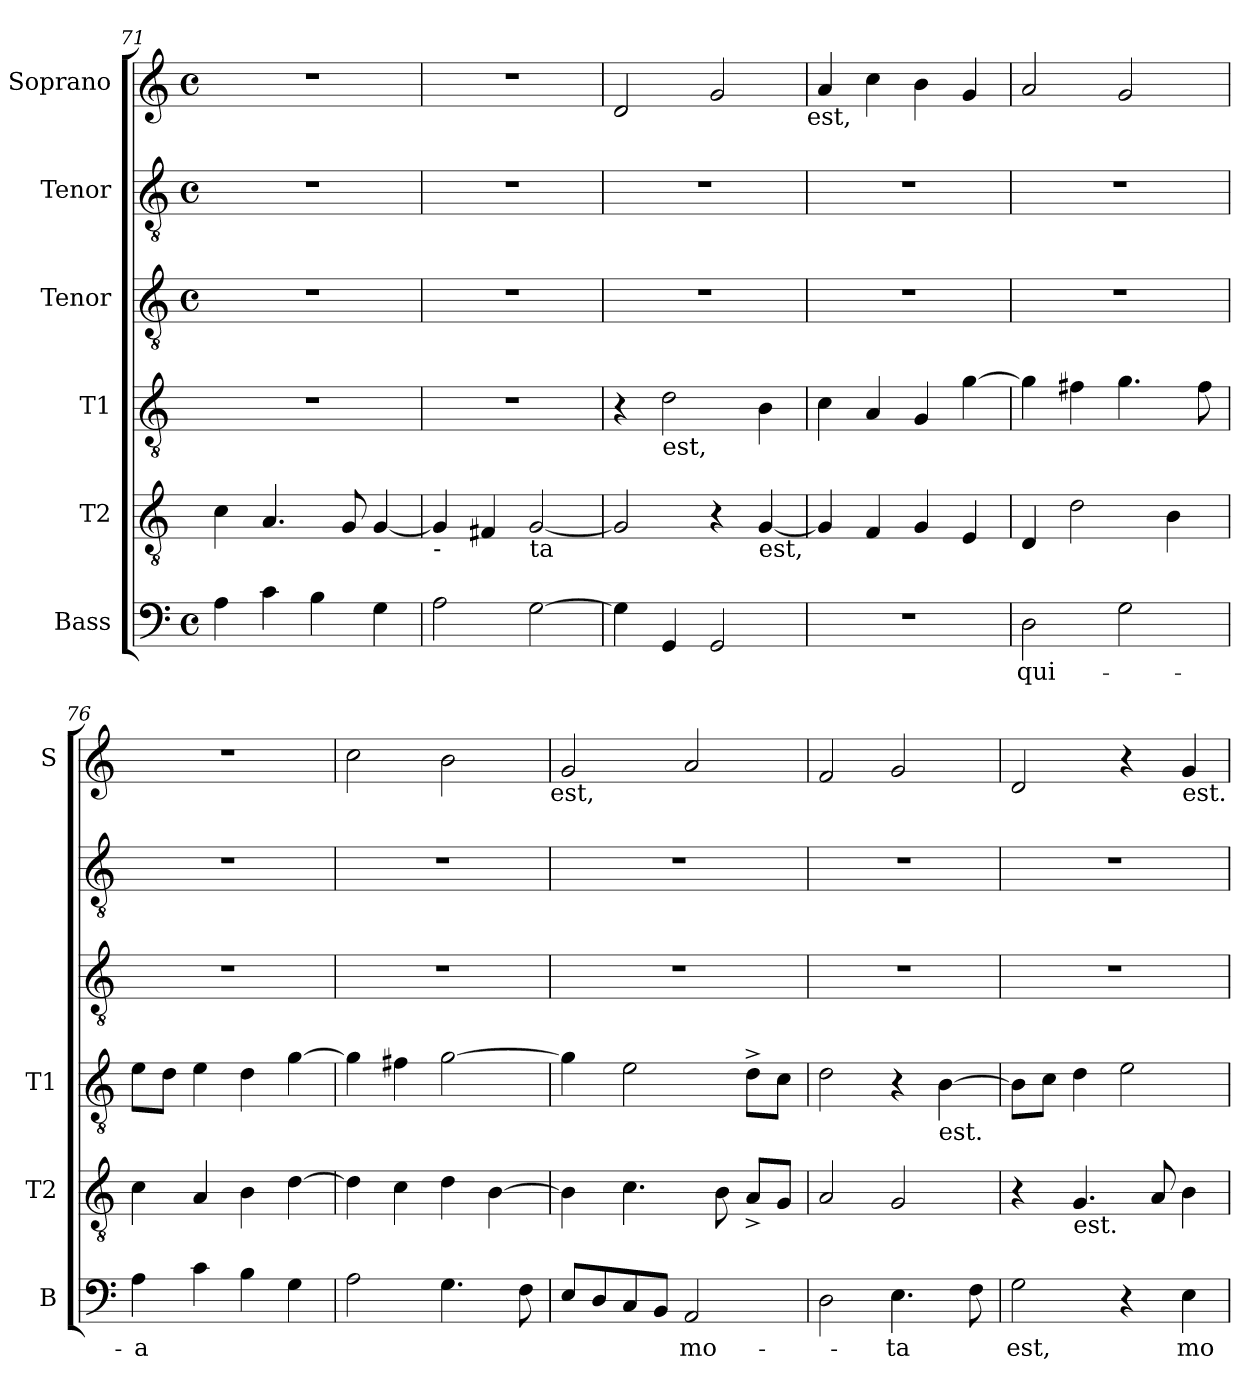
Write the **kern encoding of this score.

**kern	**text	**kern	**kern	**kern	**kern	**kern
*part6	*part6	*part5	*part4	*part3	*part2	*part1
*staff6	*staff6	*staff5	*staff4	*staff3	*staff2	*staff1
*I"Bass	*	*I"T2	*I"T1	*I"Tenor	*I"Tenor	*I"Soprano
*I'B	*	*I'T2	*I'T1	*	*	*I'S
*clefF4	*	*clefGv2	*clefGv2	*clefGv2	*clefGv2	*clefG2
*k[]	*	*k[]	*k[]	*k[]	*k[]	*k[]
*C:	*	*C:	*C:	*C:	*C:	*C:
*M4/4	*	*	*	*M4/4	*M4/4	*M4/4
*met(c)	*	*	*	*met(c)	*met(c)	*met(c)
=71	=71	=71	=71	=71	=71	=71
4A\	.	4c\	1r	1r	1r	1r
4c\	.	4.A/	.	.	.	.
4B\	.	.	.	.	.	.
.	.	8G/	.	.	.	.
4G\	.	[>4G/	.	.	.	.
!!LO:PB:g=z
=72	=72	=72	=72	=72	=72	=72
!	!	!LO:TX:b:t=-	!	!	!	!
2A\	.	4G/]	1r	1r	1r	1r
.	.	4F#/	.	.	.	.
!	!	!LO:TX:b:t=ta	!	!	!	!
[>2G\	.	[<2G/	.	.	.	.
=73	=73	=73	=73	=73	=73	=73
4G\]	.	2G/]	4r	1r	1r	2d/
!	!	!	!LO:TX:b:t=est,	!	!	!
4GG/	.	.	2d\	.	.	.
2GG/	.	4r	.	.	.	2g/
!	!	!LO:TX:b:t=est,	!	!	!	!
.	.	[<4G/	4B\	.	.	.
!	!	!	!	!	!	!LO:TX:b:t=est,
=74	=74	=74	=74	=74	=74	=74
1r	.	4G/]	4c\	1r	1r	4a/
.	.	4F/	4A/	.	.	4cc\
.	.	4G/	4G/	.	.	4b\
.	.	4E/	[>4g\	.	.	4g/
=75	=75	=75	=75	=75	=75	=75
!	!LO:LY:b	!	!	!	!	!
2D\	qui-	4D/	4g\]	1r	1r	2a/
.	.	2d\	4f#\	.	.	.
2G\	.	.	4.g\	.	.	2g/
.	.	4B\	.	.	.	.
.	.	.	8f#\	.	.	.
=76	=76	=76	=76	=76	=76	=76
!	!LO:LY:b:rj	!	!	!	!	!
4A\	-a	4c\	8e\L	1r	1r	1r
.	.	.	8d\J	.	.	.
4c\	.	4A/	4e\	.	.	.
4B\	.	4B\	4d\	.	.	.
4G\	.	[>4d\	[>4g\	.	.	.
=77	=77	=77	=77	=77	=77	=77
2A\	.	4d\]	4g\]	1r	1r	2cc\
.	.	4c\	4f#\	.	.	.
4.G\	.	4d\	[<2g\	.	.	2b\
.	.	[<4B\	.	.	.	.
8F\	.	.	.	.	.	.
!	!	!	!	!	!	!LO:TX:b:t=est,
!!LO:LB:g=z
=78	=78	=78	=78	=78	=78	=78
8E/L	.	4B\]	4g\]	1r	1r	2g/
8D/	.	.	.	.	.	.
8C/	.	4.c\	2e\	.	.	.
8BB/J	.	.	.	.	.	.
!	!LO:LY:b	!	!	!	!	!
2AA/	mo-	.	.	.	.	2a/
.	.	8B\	.	.	.	.
.	.	8A^</L	8d^>\L	.	.	.
.	.	8G/J	8c\J	.	.	.
=79	=79	=79	=79	=79	=79	=79
2D\	.	2A/	2d\	1r	1r	2f/
!	!LO:LY:b	!	!	!	!	!
4.E\	-ta	2G/	4r	.	.	2g/
!	!	!	!LO:TX:b:t=est.	!	!	!
.	.	.	[>4B\	.	.	.
8F\	.	.	.	.	.	.
=80	=80	=80	=80	=80	=80	=80
!	!LO:LY:b	!	!	!	!	!
2G\	est,	4r	8B\L]	1r	1r	2d/
.	.	.	8c\J	.	.	.
!	!	!LO:TX:b:t=est.	!	!	!	!
.	.	4.G/	4d\	.	.	.
4r	.	.	2e\	.	.	4r
.	.	8A/	.	.	.	.
!	!	!	!	!	!	!LO:TX:b:t=est.
!	!LO:LY:b	!	!	!	!	!
4E\	mo-	4B\	.	.	.	4g/
=	=	=	=	=	=	=
*-	*-	*-	*-	*-	*-	*-
